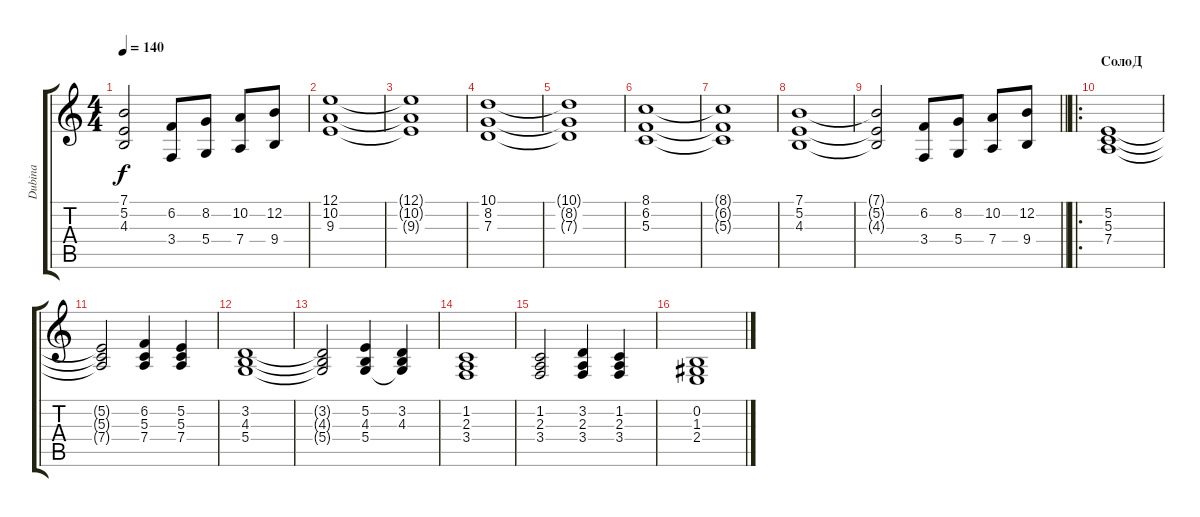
\track ("Dubina" "Dubina") {instrument stringensemble1}
\staff {score tabs}
\tuning (E4 B3 G3 D3 A2 E2) {hide}
\ts (4 4)
\tempo 140
\clef g2
\ks c
(7.1{t} 5.2{t} 4.3{t}).2{dy f} (6.2 3.4).8 (8.2 5.4).8 (10.2 7.4).8 (12.2 9.4).8 |
(12.1 10.2 9.3).1 |
(12.1{t} 10.2{t} 9.3{t}).1 |
(10.1 8.2 7.3).1 |
(10.1{t} 8.2{t} 7.3{t}).1 |
(8.1 6.2 5.3).1 |
(8.1{t} 6.2{t} 5.3{t}).1 |
(7.1 5.2 4.3).1 |
\barLineRight lightlight
(7.1{t} 5.2{t} 4.3{t}).2 (6.2 3.4).8 (8.2 5.4).8 (10.2 7.4).8 (12.2 9.4).8 |
\ro
\section ("" "СолоД")
(5.2 5.3 7.4).1 |
(5.2{t} 5.3{t} 7.4{t}).2 (6.2 5.3 7.4).4 (5.2 5.3 7.4).4 |
(3.2 4.3 5.4).1 |
(3.2{t} 4.3{t} 5.4{t}).2 (5.2 4.3 5.4).4 (3.2 4.3 5.4{t}).4 |
(1.2 2.3 3.4).1 |
(1.2 2.3 3.4).2 (3.2 2.3 3.4).4 (1.2 2.3 3.4).4 |
(0.2 1.3 2.4).1
